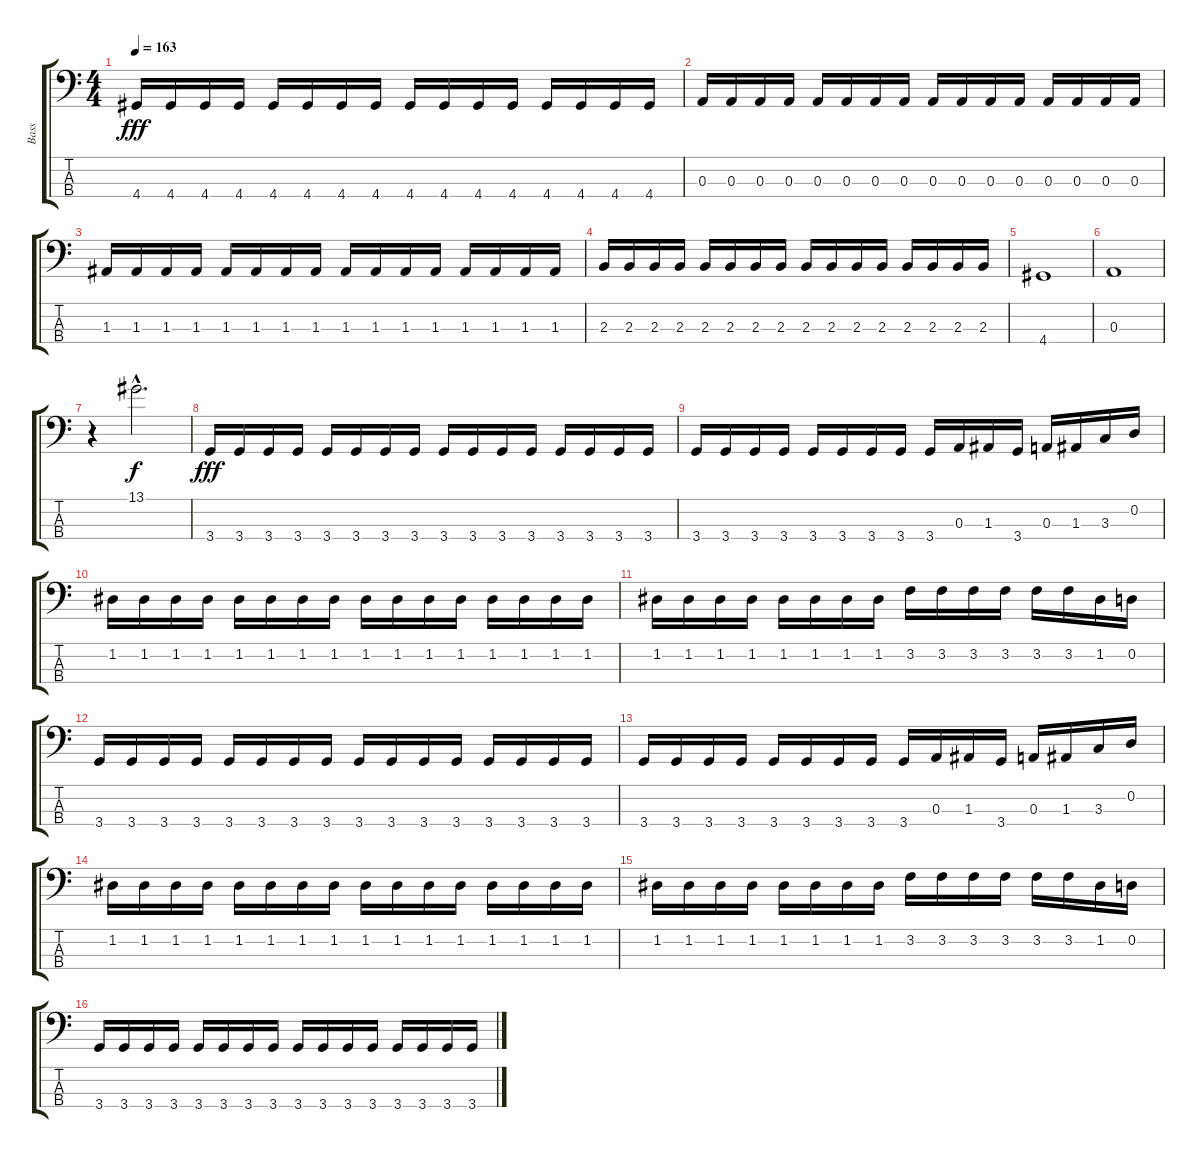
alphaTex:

\track ("Bass" "Bass") {instrument distortionguitar}
\staff {score tabs}
\tuning (G2 D2 A1 E1) {hide}
\ts (4 4)
\tempo 163
\clef f4
\ks c
4.4.16{dy fff} 4.4.16 4.4.16 4.4.16 4.4.16 4.4.16 4.4.16 4.4.16 4.4.16 4.4.16 4.4.16 4.4.16 4.4.16 4.4.16 4.4.16 4.4.16 |
0.3.16 0.3.16 0.3.16 0.3.16 0.3.16 0.3.16 0.3.16 0.3.16 0.3.16 0.3.16 0.3.16 0.3.16 0.3.16 0.3.16 0.3.16 0.3.16 |
1.3.16 1.3.16 1.3.16 1.3.16 1.3.16 1.3.16 1.3.16 1.3.16 1.3.16 1.3.16 1.3.16 1.3.16 1.3.16 1.3.16 1.3.16 1.3.16 |
2.3.16 2.3.16 2.3.16 2.3.16 2.3.16 2.3.16 2.3.16 2.3.16 2.3.16 2.3.16 2.3.16 2.3.16 2.3.16 2.3.16 2.3.16 2.3.16 |
4.4.1 |
0.3.1{volume 16} |
r.4 13.1{hac}.2{d dy f volume 11 instrument distortionguitar} |
3.4.16{dy fff volume 16 instrument fretlessbass} 3.4.16 3.4.16 3.4.16 3.4.16 3.4.16 3.4.16 3.4.16 3.4.16 3.4.16 3.4.16 3.4.16 3.4.16 3.4.16 3.4.16 3.4.16 |
3.4.16 3.4.16 3.4.16 3.4.16 3.4.16 3.4.16 3.4.16 3.4.16 3.4.16 0.3.16 1.3.16 3.4.16 0.3.16 1.3.16 3.3.16 0.2.16 |
1.2.16 1.2.16 1.2.16 1.2.16 1.2.16 1.2.16 1.2.16 1.2.16 1.2.16 1.2.16 1.2.16 1.2.16 1.2.16 1.2.16 1.2.16 1.2.16 |
1.2.16 1.2.16 1.2.16 1.2.16 1.2.16 1.2.16 1.2.16 1.2.16 3.2.16 3.2.16 3.2.16 3.2.16 3.2.16 3.2.16 1.2.16 0.2.16 |
3.4.16 3.4.16 3.4.16 3.4.16 3.4.16 3.4.16 3.4.16 3.4.16 3.4.16 3.4.16 3.4.16 3.4.16 3.4.16 3.4.16 3.4.16 3.4.16 |
3.4.16 3.4.16 3.4.16 3.4.16 3.4.16 3.4.16 3.4.16 3.4.16 3.4.16 0.3.16 1.3.16 3.4.16 0.3.16 1.3.16 3.3.16 0.2.16 |
1.2.16 1.2.16 1.2.16 1.2.16 1.2.16 1.2.16 1.2.16 1.2.16 1.2.16 1.2.16 1.2.16 1.2.16 1.2.16 1.2.16 1.2.16 1.2.16 |
1.2.16 1.2.16 1.2.16 1.2.16 1.2.16 1.2.16 1.2.16 1.2.16 3.2.16 3.2.16 3.2.16 3.2.16 3.2.16 3.2.16 1.2.16 0.2.16 |
3.4.16 3.4.16 3.4.16 3.4.16 3.4.16 3.4.16 3.4.16 3.4.16 3.4.16 3.4.16 3.4.16 3.4.16 3.4.16 3.4.16 3.4.16 3.4.16
